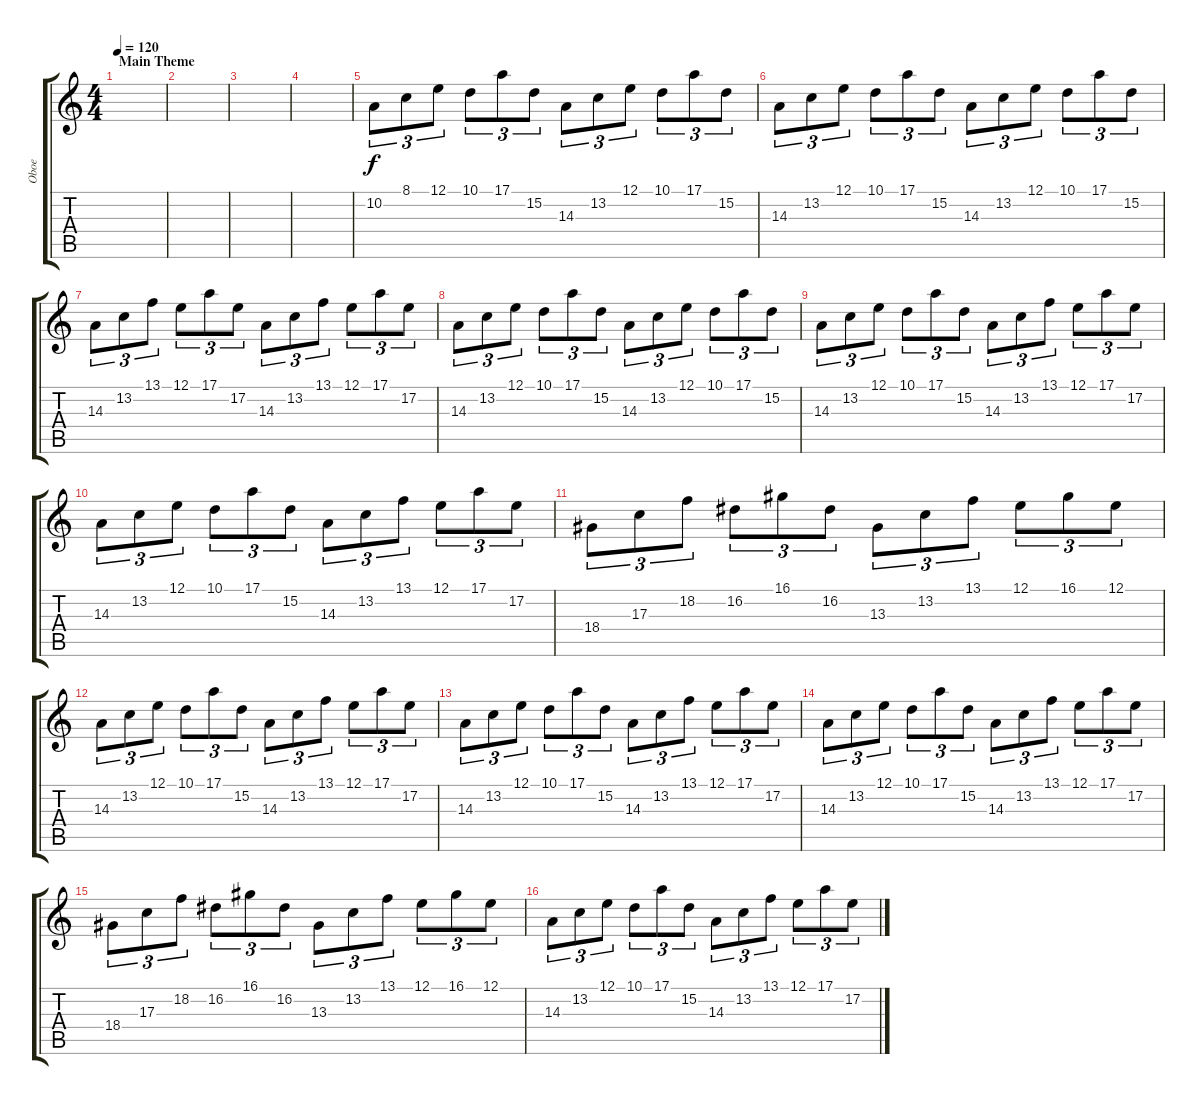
\track ("Oboe" "Oboe") {instrument oboe}
\staff {score tabs}
\tuning (E4 B3 G3 D3 A2 E2) {hide}
\ts (4 4)
\section ("" "Main Theme")
\tempo 120
\clef g2
\ks c
|
|
|
|
10.2.8{tu (3 2)} 8.1.8{tu (3 2)} 12.1.8{tu (3 2)} 10.1.8{tu (3 2)} 17.1.8{tu (3 2)} 15.2.8{tu (3 2)} 14.3.8{tu (3 2)} 13.2.8{tu (3 2)} 12.1.8{tu (3 2)} 10.1.8{tu (3 2)} 17.1.8{tu (3 2)} 15.2.8{tu (3 2)} |
14.3.8{tu (3 2)} 13.2.8{tu (3 2)} 12.1.8{tu (3 2)} 10.1.8{tu (3 2)} 17.1.8{tu (3 2)} 15.2.8{tu (3 2)} 14.3.8{tu (3 2)} 13.2.8{tu (3 2)} 12.1.8{tu (3 2)} 10.1.8{tu (3 2)} 17.1.8{tu (3 2)} 15.2.8{tu (3 2)} |
14.3.8{tu (3 2)} 13.2.8{tu (3 2)} 13.1.8{tu (3 2)} 12.1.8{tu (3 2)} 17.1.8{tu (3 2)} 17.2.8{tu (3 2)} 14.3.8{tu (3 2)} 13.2.8{tu (3 2)} 13.1.8{tu (3 2)} 12.1.8{tu (3 2)} 17.1.8{tu (3 2)} 17.2.8{tu (3 2)} |
14.3.8{tu (3 2)} 13.2.8{tu (3 2)} 12.1.8{tu (3 2)} 10.1.8{tu (3 2)} 17.1.8{tu (3 2)} 15.2.8{tu (3 2)} 14.3.8{tu (3 2)} 13.2.8{tu (3 2)} 12.1.8{tu (3 2)} 10.1.8{tu (3 2)} 17.1.8{tu (3 2)} 15.2.8{tu (3 2)} |
14.3.8{tu (3 2)} 13.2.8{tu (3 2)} 12.1.8{tu (3 2)} 10.1.8{tu (3 2)} 17.1.8{tu (3 2)} 15.2.8{tu (3 2)} 14.3.8{tu (3 2)} 13.2.8{tu (3 2)} 13.1.8{tu (3 2)} 12.1.8{tu (3 2)} 17.1.8{tu (3 2)} 17.2.8{tu (3 2)} |
14.3.8{tu (3 2)} 13.2.8{tu (3 2)} 12.1.8{tu (3 2)} 10.1.8{tu (3 2)} 17.1.8{tu (3 2)} 15.2.8{tu (3 2)} 14.3.8{tu (3 2)} 13.2.8{tu (3 2)} 13.1.8{tu (3 2)} 12.1.8{tu (3 2)} 17.1.8{tu (3 2)} 17.2.8{tu (3 2)} |
18.4.8{tu (3 2)} 17.3.8{tu (3 2)} 18.2.8{tu (3 2)} 16.2.8{tu (3 2)} 16.1.8{tu (3 2)} 16.2.8{tu (3 2)} 13.3.8{tu (3 2)} 13.2.8{tu (3 2)} 13.1.8{tu (3 2)} 12.1.8{tu (3 2)} 16.1.8{tu (3 2)} 12.1.8{tu (3 2)} |
14.3.8{tu (3 2)} 13.2.8{tu (3 2)} 12.1.8{tu (3 2)} 10.1.8{tu (3 2)} 17.1.8{tu (3 2)} 15.2.8{tu (3 2)} 14.3.8{tu (3 2)} 13.2.8{tu (3 2)} 13.1.8{tu (3 2)} 12.1.8{tu (3 2)} 17.1.8{tu (3 2)} 17.2.8{tu (3 2)} |
14.3.8{tu (3 2)} 13.2.8{tu (3 2)} 12.1.8{tu (3 2)} 10.1.8{tu (3 2)} 17.1.8{tu (3 2)} 15.2.8{tu (3 2)} 14.3.8{tu (3 2)} 13.2.8{tu (3 2)} 13.1.8{tu (3 2)} 12.1.8{tu (3 2)} 17.1.8{tu (3 2)} 17.2.8{tu (3 2)} |
14.3.8{tu (3 2)} 13.2.8{tu (3 2)} 12.1.8{tu (3 2)} 10.1.8{tu (3 2)} 17.1.8{tu (3 2)} 15.2.8{tu (3 2)} 14.3.8{tu (3 2)} 13.2.8{tu (3 2)} 13.1.8{tu (3 2)} 12.1.8{tu (3 2)} 17.1.8{tu (3 2)} 17.2.8{tu (3 2)} |
18.4.8{tu (3 2)} 17.3.8{tu (3 2)} 18.2.8{tu (3 2)} 16.2.8{tu (3 2)} 16.1.8{tu (3 2)} 16.2.8{tu (3 2)} 13.3.8{tu (3 2)} 13.2.8{tu (3 2)} 13.1.8{tu (3 2)} 12.1.8{tu (3 2)} 16.1.8{tu (3 2)} 12.1.8{tu (3 2)} |
14.3.8{tu (3 2)} 13.2.8{tu (3 2)} 12.1.8{tu (3 2)} 10.1.8{tu (3 2)} 17.1.8{tu (3 2)} 15.2.8{tu (3 2)} 14.3.8{tu (3 2)} 13.2.8{tu (3 2)} 13.1.8{tu (3 2)} 12.1.8{tu (3 2)} 17.1.8{tu (3 2)} 17.2.8{tu (3 2)}
